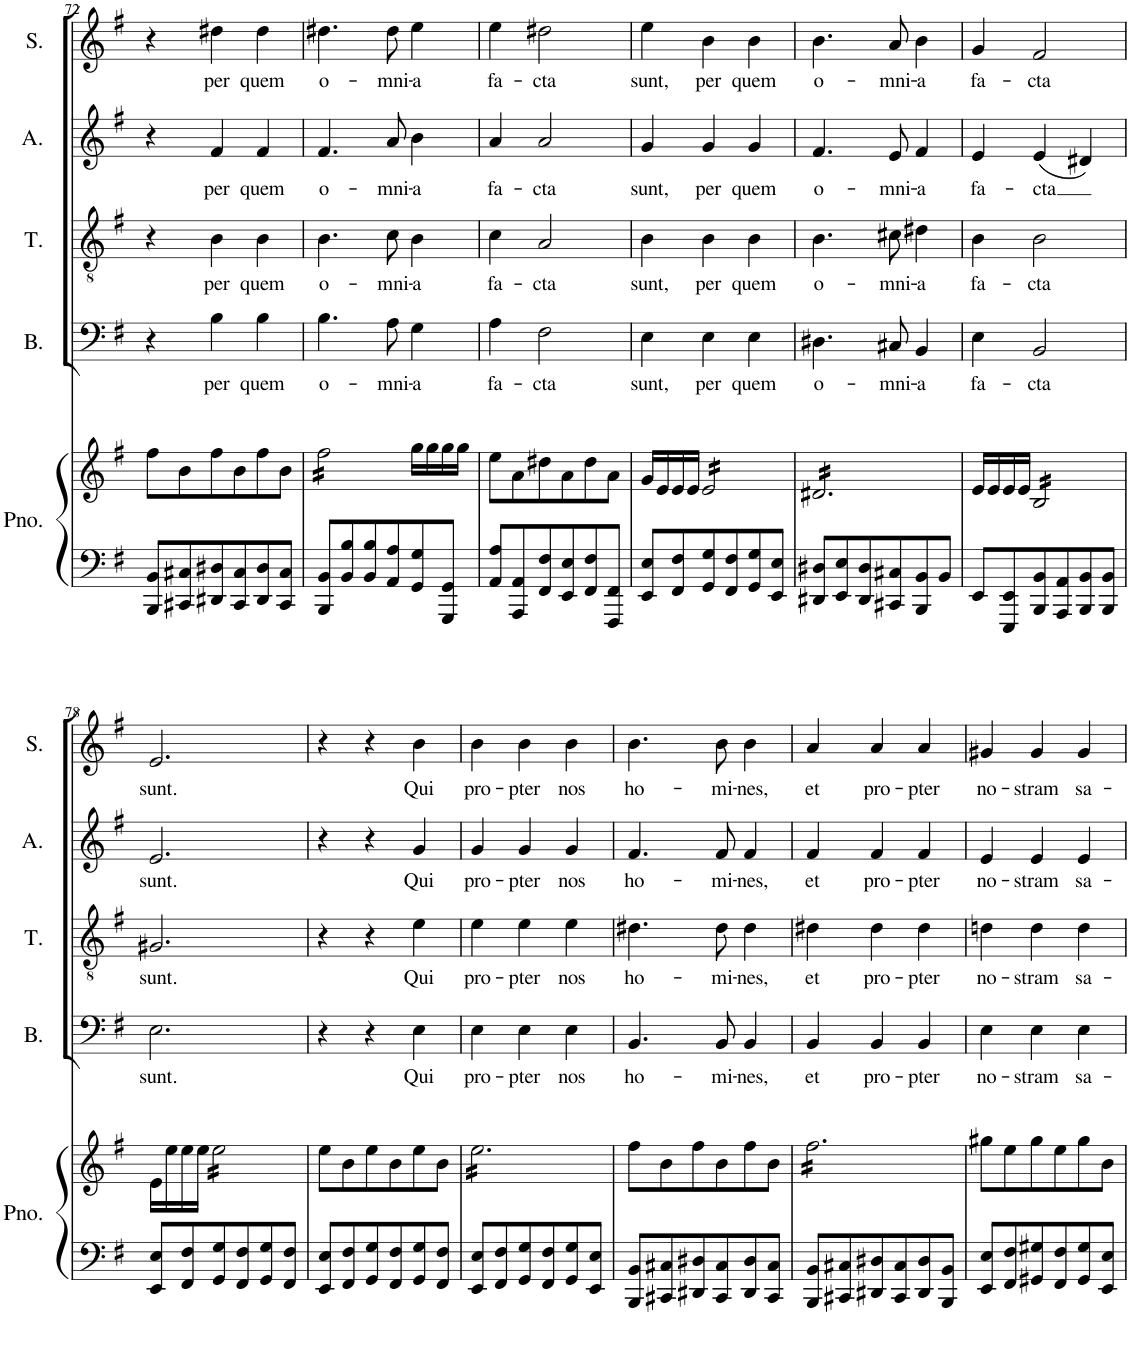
**kern	**kern	**kern	**text	**kern	**text	**kern	**text	**kern	**text
*part5	*part5	*part4	*part4	*part3	*part3	*part2	*part2	*part1	*part1
*staff6	*staff5	*staff4	*staff4	*staff3	*staff3	*staff2	*staff2	*staff1	*staff1
*I"Piano	*	*I"Bass	*	*I"Tenor	*	*I"Alto	*	*I"Soprano	*
*I'Pno.	*	*I'B.	*	*I'T.	*	*I'A.	*	*I'S.	*
!!LO:PB:g=z
*clefF4	*clefG2	*clefF4	*	*clefGv2	*	*clefG2	*	*clefG2	*
*k[f#]	*k[f#]	*k[f#]	*	*k[f#]	*	*k[f#]	*	*k[f#]	*
*M3/4	*M3/4	*M3/4	*	*M3/4	*	*M3/4	*	*M3/4	*
=72	=72	=72	=72	=72	=72	=72	=72	=72	=72
8BBB/ 8BB/L	8ff#\L	4r	.	4r	.	4r	.	4r	.
8CC#X/ 8C#X/	8b\	.	.	.	.	.	.	.	.
!	!	!	!LO:LY:b	!	!LO:LY:b	!	!LO:LY:b	!	!LO:LY:b
8DD#X/ 8D#X/	8ff#\	4B\	per	4B\	per	4f#/	per	4dd#X\	per
8CC#/ 8C#/	8b\	.	.	.	.	.	.	.	.
!	!	!	!LO:LY:b	!	!LO:LY:b	!	!LO:LY:b	!	!LO:LY:b
8DD#/ 8D#/	8ff#\	4B\	quem	4B\	quem	4f#/	quem	4dd#\	quem
8CC#/ 8C#/J	8b\J	.	.	.	.	.	.	.	.
=73	=73	=73	=73	=73	=73	=73	=73	=73	=73
!	!	!	!LO:LY:b	!	!LO:LY:b	!	!LO:LY:b	!	!LO:LY:b
*	*tremolo	*	*	*	*	*	*	*	*
8BBB/ 8BB/L	16ff#\LL	4.B\	o-	4.B\	o-	4.f#/	o-	4.dd#X\	o-
.	16ff#\	.	.	.	.	.	.	.	.
8BB/ 8B/	16ff#\	.	.	.	.	.	.	.	.
.	16ff#\	.	.	.	.	.	.	.	.
8BB/ 8B/	16ff#\	.	.	.	.	.	.	.	.
.	16ff#\	.	.	.	.	.	.	.	.
!	!	!	!LO:LY:b	!	!LO:LY:b	!	!LO:LY:b	!	!LO:LY:b
8AA/ 8A/	16ff#\	8A\	-mni-	8c\	-mni-	8a/	-mni-	8dd#\	-mni-
.	16ff#\JJ	.	.	.	.	.	.	.	.
*	*Xtremolo	*	*	*	*	*	*	*	*
!	!	!	!LO:LY:b	!	!LO:LY:b	!	!LO:LY:b	!	!LO:LY:b
8GG/ 8G/	16gg\LL	4G\	-a	4B\	-a	4b\	-a	4ee\	-a
.	16gg\	.	.	.	.	.	.	.	.
8GGG/ 8GG/J	16gg\	.	.	.	.	.	.	.	.
.	16gg\JJ	.	.	.	.	.	.	.	.
=74	=74	=74	=74	=74	=74	=74	=74	=74	=74
!	!	!	!LO:LY:b	!	!LO:LY:b	!	!LO:LY:b	!	!LO:LY:b
8AA/ 8A/L	8ee\L	4A\	fa-	4c\	fa-	4a/	fa-	4ee\	fa-
8AAA/ 8AA/	8a\	.	.	.	.	.	.	.	.
!	!	!	!LO:LY:b	!	!LO:LY:b	!	!LO:LY:b	!	!LO:LY:b
8FF#/ 8F#/	8dd#X\	2F#\	-cta	2A/	-cta	2a/	-cta	2dd#X\	-cta
8EE/ 8E/	8a\	.	.	.	.	.	.	.	.
8FF#/ 8F#/	8dd#\	.	.	.	.	.	.	.	.
8FFF#/ 8FF#/J	8a\J	.	.	.	.	.	.	.	.
=75	=75	=75	=75	=75	=75	=75	=75	=75	=75
!	!	!	!LO:LY:b	!	!LO:LY:b	!	!LO:LY:b	!	!LO:LY:b
8EE/ 8E/L	16g/LL	4E'~\	sunt,	4B'~\	sunt,	4g'~/	sunt,	4ee'~\	sunt,
.	16e/	.	.	.	.	.	.	.	.
8FF#/ 8F#/	16e/	.	.	.	.	.	.	.	.
.	16e/JJ	.	.	.	.	.	.	.	.
!	!	!	!LO:LY:b	!	!LO:LY:b	!	!LO:LY:b	!	!LO:LY:b
*	*tremolo	*	*	*	*	*	*	*	*
8GG/ 8G/	16e/LL	4E\	per	4B\	per	4g/	per	4b\	per
.	16e/	.	.	.	.	.	.	.	.
8FF#/ 8F#/	16e/	.	.	.	.	.	.	.	.
.	16e/	.	.	.	.	.	.	.	.
!	!	!	!LO:LY:b	!	!LO:LY:b	!	!LO:LY:b	!	!LO:LY:b
8GG/ 8G/	16e/	4E\	quem	4B\	quem	4g/	quem	4b\	quem
.	16e/	.	.	.	.	.	.	.	.
8EE/ 8E/J	16e/	.	.	.	.	.	.	.	.
.	16e/JJ	.	.	.	.	.	.	.	.
=76	=76	=76	=76	=76	=76	=76	=76	=76	=76
!	!	!	!LO:LY:b	!	!LO:LY:b	!	!LO:LY:b	!	!LO:LY:b
8DD#X/ 8D#X/L	16d#X/LL	4.D#X\	o-	4.B\	o-	4.f#/	o-	4.b\	o-
.	16d#X/	.	.	.	.	.	.	.	.
8EE/ 8E/	16d#X/	.	.	.	.	.	.	.	.
.	16d#X/	.	.	.	.	.	.	.	.
8DD#/ 8D#/	16d#X/	.	.	.	.	.	.	.	.
.	16d#X/	.	.	.	.	.	.	.	.
!	!	!	!LO:LY:b	!	!LO:LY:b	!	!LO:LY:b	!	!LO:LY:b
8CC#X/ 8C#X/	16d#X/	8C#X/	-mni-	8c#X\	-mni-	8e/	-mni-	8a/	-mni-
.	16d#X/	.	.	.	.	.	.	.	.
!	!	!	!LO:LY:b	!	!LO:LY:b	!	!LO:LY:b	!	!LO:LY:b
8BBB/ 8BB/	16d#X/	4BB/	-a	4d#X\	-a	4f#/	-a	4b\	-a
.	16d#X/	.	.	.	.	.	.	.	.
8BB/J	16d#X/	.	.	.	.	.	.	.	.
.	16d#X/JJ	.	.	.	.	.	.	.	.
*	*Xtremolo	*	*	*	*	*	*	*	*
=77	=77	=77	=77	=77	=77	=77	=77	=77	=77
!	!	!	!LO:LY:b	!	!LO:LY:b	!	!LO:LY:b	!	!LO:LY:b
8EE/L	16e/LL	4E\	fa-	4B\	fa-	4e/	fa-	4g/	fa-
.	16e/	.	.	.	.	.	.	.	.
8EEE/ 8EE/	16e/	.	.	.	.	.	.	.	.
.	16e/JJ	.	.	.	.	.	.	.	.
!	!	!	!LO:LY:b	!	!LO:LY:b	!	!LO:LY:b	!	!LO:LY:b
*	*tremolo	*	*	*	*	*	*	*	*
8BBB/ 8BB/	16B/LL	2BB/	-cta	2B\	-cta	(<4e/	-cta	2f#/	-cta
.	16B/	.	.	.	.	.	.	.	.
8AAA/ 8AA/	16B/	.	.	.	.	.	.	.	.
.	16B/	.	.	.	.	.	.	.	.
8BBB/ 8BB/	16B/	.	.	.	.	4d#X/)	.	.	.
.	16B/	.	.	.	.	.	.	.	.
8BBB/ 8BB/J	16B/	.	.	.	.	.	.	.	.
.	16B/JJ	.	.	.	.	.	.	.	.
*	*Xtremolo	*	*	*	*	*	*	*	*
!!LO:LB:g=z
=78	=78	=78	=78	=78	=78	=78	=78	=78	=78
!	!	!	!LO:LY:b	!	!LO:LY:b	!	!LO:LY:b	!	!LO:LY:b
8EE/ 8E/L	16e\LL	2.E\	sunt.	2.G#X/	sunt.	2.e/	sunt.	2.e/	sunt.
.	16ee\	.	.	.	.	.	.	.	.
8FF#/ 8F#/	16ee\	.	.	.	.	.	.	.	.
.	16ee\JJ	.	.	.	.	.	.	.	.
*	*tremolo	*	*	*	*	*	*	*	*
8GG/ 8G/	16ee\LL	.	.	.	.	.	.	.	.
.	16ee\	.	.	.	.	.	.	.	.
8FF#/ 8F#/	16ee\	.	.	.	.	.	.	.	.
.	16ee\	.	.	.	.	.	.	.	.
8GG/ 8G/	16ee\	.	.	.	.	.	.	.	.
.	16ee\	.	.	.	.	.	.	.	.
8FF#/ 8F#/J	16ee\	.	.	.	.	.	.	.	.
.	16ee\JJ	.	.	.	.	.	.	.	.
*	*Xtremolo	*	*	*	*	*	*	*	*
=79	=79	=79	=79	=79	=79	=79	=79	=79	=79
8EE/ 8E/L	8ee\L	4r	.	4r	.	4r	.	4r	.
8FF#/ 8F#/	8b\	.	.	.	.	.	.	.	.
8GG/ 8G/	8ee\	4r	.	4r	.	4r	.	4r	.
8FF#/ 8F#/	8b\	.	.	.	.	.	.	.	.
!	!	!	!LO:LY:b	!	!LO:LY:b	!	!LO:LY:b	!	!LO:LY:b
8GG/ 8G/	8ee\	4E\	Qui	4e\	Qui	4g/	Qui	4b\	Qui
8FF#/ 8F#/J	8b\J	.	.	.	.	.	.	.	.
=80	=80	=80	=80	=80	=80	=80	=80	=80	=80
!	!	!	!LO:LY:b	!	!LO:LY:b	!	!LO:LY:b	!	!LO:LY:b
*	*tremolo	*	*	*	*	*	*	*	*
8EE/ 8E/L	16ee\LL	4E\	pro-	4e\	pro-	4g/	pro-	4b\	pro-
.	16ee\	.	.	.	.	.	.	.	.
8FF#/ 8F#/	16ee\	.	.	.	.	.	.	.	.
.	16ee\	.	.	.	.	.	.	.	.
!	!	!	!LO:LY:b	!	!LO:LY:b	!	!LO:LY:b	!	!LO:LY:b
8GG/ 8G/	16ee\	4E\	-pter	4e\	-pter	4g/	-pter	4b\	-pter
.	16ee\	.	.	.	.	.	.	.	.
8FF#/ 8F#/	16ee\	.	.	.	.	.	.	.	.
.	16ee\	.	.	.	.	.	.	.	.
!	!	!	!LO:LY:b	!	!LO:LY:b	!	!LO:LY:b	!	!LO:LY:b
8GG/ 8G/	16ee\	4E\	nos	4e\	nos	4g/	nos	4b\	nos
.	16ee\	.	.	.	.	.	.	.	.
8EE/ 8E/J	16ee\	.	.	.	.	.	.	.	.
.	16ee\JJ	.	.	.	.	.	.	.	.
*	*Xtremolo	*	*	*	*	*	*	*	*
=81	=81	=81	=81	=81	=81	=81	=81	=81	=81
!	!	!	!LO:LY:b	!	!LO:LY:b	!	!LO:LY:b	!	!LO:LY:b
8BBB/ 8BB/L	8ff#\L	4.BB/	ho-	4.d#X\	ho-	4.f#/	ho-	4.b\	ho-
8CC#X/ 8C#X/	8b\	.	.	.	.	.	.	.	.
8DD#X/ 8D#X/	8ff#\	.	.	.	.	.	.	.	.
!	!	!	!LO:LY:b	!	!LO:LY:b	!	!LO:LY:b	!	!LO:LY:b
8CC#/ 8C#/	8b\	8BB/	-mi-	8d#\	-mi-	8f#/	-mi-	8b\	-mi-
!	!	!	!LO:LY:b	!	!LO:LY:b	!	!LO:LY:b	!	!LO:LY:b
8DD#/ 8D#/	8ff#\	4BB'~/	-nes,	4d#'~\	-nes,	4f#'~/	-nes,	4b'~\	-nes,
8CC#/ 8C#/J	8b\J	.	.	.	.	.	.	.	.
=82	=82	=82	=82	=82	=82	=82	=82	=82	=82
!	!	!	!LO:LY:b	!	!LO:LY:b	!	!LO:LY:b	!	!LO:LY:b
*	*tremolo	*	*	*	*	*	*	*	*
8BBB/ 8BB/L	16ff#\LL	4BB/	et	4d#X\	et	4f#/	et	4a/	et
.	16ff#\	.	.	.	.	.	.	.	.
8CC#X/ 8C#X/	16ff#\	.	.	.	.	.	.	.	.
.	16ff#\	.	.	.	.	.	.	.	.
!	!	!	!LO:LY:b	!	!LO:LY:b	!	!LO:LY:b	!	!LO:LY:b
8DD#X/ 8D#X/	16ff#\	4BB/	pro-	4d#\	pro-	4f#/	pro-	4a/	pro-
.	16ff#\	.	.	.	.	.	.	.	.
8CC#/ 8C#/	16ff#\	.	.	.	.	.	.	.	.
.	16ff#\	.	.	.	.	.	.	.	.
!	!	!	!LO:LY:b	!	!LO:LY:b	!	!LO:LY:b	!	!LO:LY:b
8DD#/ 8D#/	16ff#\	4BB/	-pter	4d#\	-pter	4f#/	-pter	4a/	-pter
.	16ff#\	.	.	.	.	.	.	.	.
8BBB/ 8BB/J	16ff#\	.	.	.	.	.	.	.	.
.	16ff#\JJ	.	.	.	.	.	.	.	.
*	*Xtremolo	*	*	*	*	*	*	*	*
=83	=83	=83	=83	=83	=83	=83	=83	=83	=83
!	!	!	!LO:LY:b	!	!LO:LY:b	!	!LO:LY:b	!	!LO:LY:b
8EE/ 8E/L	8gg#X\L	4E\	no-	4dn\	no-	4e/	no-	4g#X/	no-
8FF#/ 8F#/	8ee\	.	.	.	.	.	.	.	.
!	!	!	!LO:LY:b	!	!LO:LY:b	!	!LO:LY:b	!	!LO:LY:b
8GG#X/ 8G#X/	8gg#\	4E\	-stram	4d\	-stram	4e/	-stram	4g#/	-stram
8FF#/ 8F#/	8ee\	.	.	.	.	.	.	.	.
!	!	!	!LO:LY:b	!	!LO:LY:b	!	!LO:LY:b	!	!LO:LY:b
8GG#/ 8G#/	8gg#\	4E\	sa-	4d\	sa-	4e/	sa-	4g#/	sa-
8EE/ 8E/J	8b\J	.	.	.	.	.	.	.	.
=	=	=	=	=	=	=	=	=	=
*-	*-	*-	*-	*-	*-	*-	*-	*-	*-
